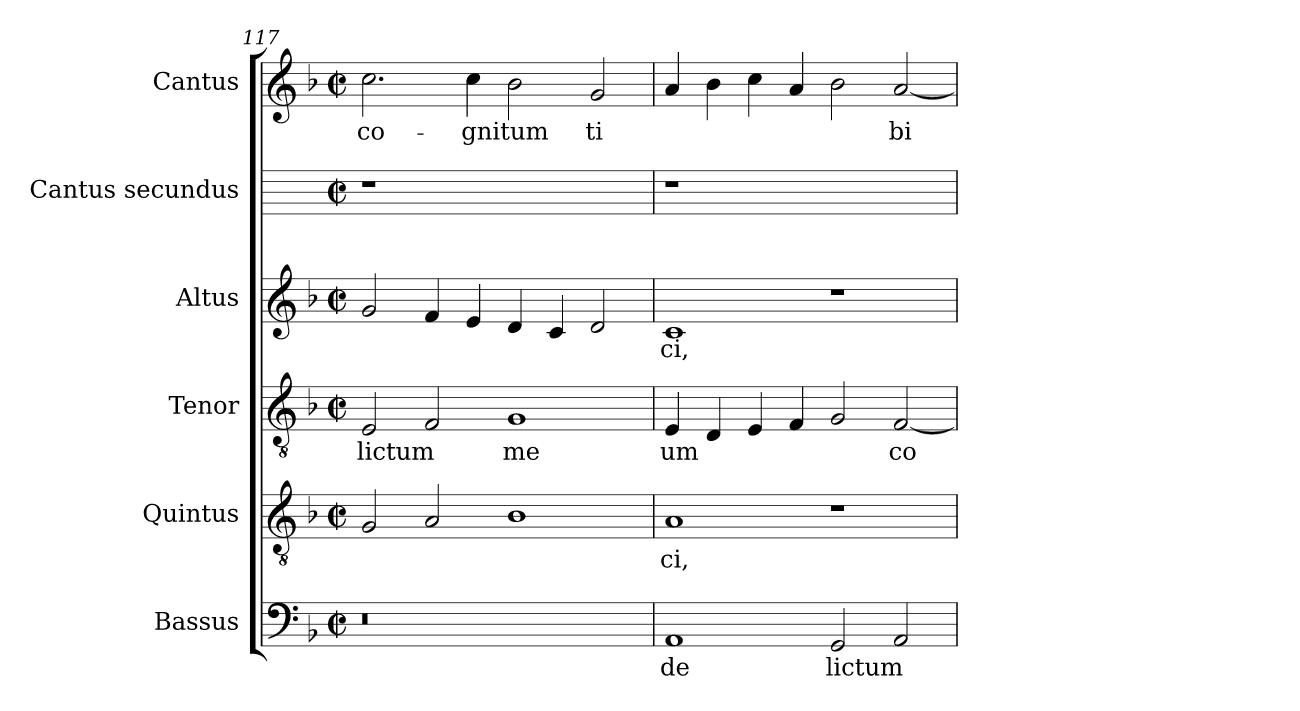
**kern	**text	**kern	**text	**kern	**text	**kern	**text	**kern	**kern	**text
*part6	*part6	*part5	*part5	*part4	*part4	*part3	*part3	*part2	*part1	*part1
*staff6	*staff6	*staff5	*staff5	*staff4	*staff4	*staff3	*staff3	*staff2	*staff1	*staff1
*I"Bassus	*	*I"Quintus	*	*I"Tenor	*	*I"Altus	*	*I"Cantus  secundus	*I"Cantus	*
*I'B	*	*I'Q	*	*I'T	*	*I'A	*	*	*I'C	*
*clefF4	*	*clefGv2	*	*clefGv2	*	*clefG2	*	*	*clefG2	*
*k[b-]	*	*k[b-]	*	*k[b-]	*	*k[b-]	*	*k[]	*k[b-]	*
*F:	*	*F:	*	*F:	*	*F:	*	*C:	*F:	*
*M2/2	*	*M2/2	*	*M2/2	*	*M2/2	*	*M2/2	*M2/2	*
*met(c|)	*	*met(c|)	*	*met(c|)	*	*met(c|)	*	*met(c|)	*met(c|)	*
=117	=117	=117	=117	=117	=117	=117	=117	=117	=117	=117
!	!	!	!LO:LY:b:cj	!	!LO:LY:b:cj	!	!LO:LY:b:cj	!	!	!LO:LY:b:cj
0r	.	2G/	.	2E/	lictum	2g/	.	1r	2.cc\	co-
!	!	!	!LO:LY:b:cj	!	!LO:LY:b:cj	!	!LO:LY:b:cj	!	!	!
.	.	2A/	.	2F/	.	4f/	.	.	.	.
!	!	!	!	!	!	!	!LO:LY:b:cj	!	!	!LO:LY:b:cj
.	.	.	.	.	.	4e/	.	.	4cc\	-gnitum
!	!	!	!LO:LY:b:cj	!	!LO:LY:b:cj	!	!LO:LY:b:cj	!	!	!LO:LY:b:cj
.	.	1B-	.	1G	me	4d/	.	1ryy	2b-\	.
!	!	!	!	!	!	!	!LO:LY:b:cj	!	!	!
.	.	.	.	.	.	4c/	.	.	.	.
!	!	!	!	!	!	!	!LO:LY:b:cj	!	!	!LO:LY:b:cj
.	.	.	.	.	.	2d/	.	.	2g/	ti-
=118	=118	=118	=118	=118	=118	=118	=118	=118	=118	=118
!	!LO:LY:b:cj	!	!LO:LY:b:cj	!	!LO:LY:b:cj	!	!LO:LY:b:cj	!	!	!LO:LY:b:cj
1AA	de	1A	ci,	4E/	um	1c	ci,	1r	4a/	--
!	!	!	!	!	!LO:LY:b:cj	!	!	!	!	!LO:LY:b:cj
.	.	.	.	4D/	.	.	.	.	4b-\	--
!	!	!	!	!	!LO:LY:b:cj	!	!	!	!	!LO:LY:b:cj
.	.	.	.	4E/	.	.	.	.	4cc\	--
!	!	!	!	!	!LO:LY:b:cj	!	!	!	!	!LO:LY:b:cj
.	.	.	.	4F/	.	.	.	.	4a/	--
!	!LO:LY:b:cj	!	!	!	!LO:LY:b:cj	!	!	!	!	!LO:LY:b:cj
2GG/	lictum	1r	.	2G/	.	1r	.	1ryy	2b-\	--
!	!LO:LY:b:cj	!	!	!	!LO:LY:b:cj	!	!	!	!	!LO:LY:b:cj
2AA/	.	.	.	[<2F/	co	.	.	.	[<2a/	-bi
=	=	=	=	=	=	=	=	=	=	=
*-	*-	*-	*-	*-	*-	*-	*-	*-	*-	*-
